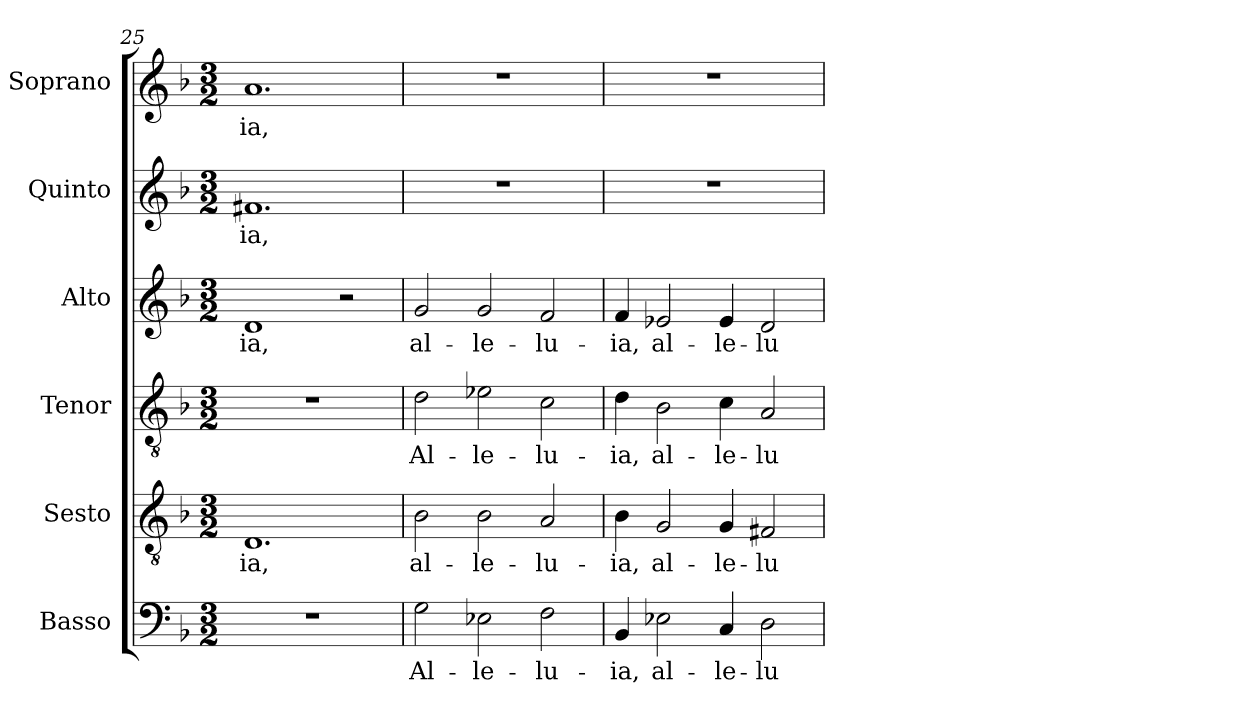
**kern	**text	**kern	**text	**kern	**text	**kern	**text	**kern	**text	**kern	**text
*part6	*part6	*part5	*part5	*part4	*part4	*part3	*part3	*part2	*part2	*part1	*part1
*staff6	*staff6	*staff5	*staff5	*staff4	*staff4	*staff3	*staff3	*staff2	*staff2	*staff1	*staff1
*I"Basso	*	*I"Sesto	*	*I"Tenor	*	*I"Alto	*	*I"Quinto	*	*I"Soprano	*
*I'B.	*	*I'Ss.	*	*I'T.	*	*I'A.	*	*I'Q.	*	*I'S.	*
*clefF4	*	*clefGv2	*	*clefGv2	*	*clefG2	*	*clefG2	*	*clefG2	*
*	*	*ITrd7c12	*	*ITrd7c12	*	*	*	*	*	*	*
*k[b-]	*	*k[b-]	*	*k[b-]	*	*k[b-]	*	*k[b-]	*	*k[b-]	*
*F:	*	*F:	*	*F:	*	*F:	*	*F:	*	*F:	*
*M3/2	*	*M3/2	*	*M3/2	*	*M3/2	*	*M3/2	*	*M3/2	*
=25	=25	=25	=25	=25	=25	=25	=25	=25	=25	=25	=25
!LO:N:vis=1	!	!	!	!	!	!	!	!	!	!	!
!	!	!	!LO:LY:b:color=#000000	!LO:N:vis=1	!	!	!	!	!	!	!
!	!	!	!	!	!	!	!LO:LY:b:color=#000000	!	!	!	!
!	!	!	!	!	!	!	!	!	!LO:LY:b:color=#000000	!	!
!	!	!	!	!	!	!	!	!	!	!	!LO:LY:b:color=#000000
1.r	.	1.DDi	-ia,	1.r	.	1di	-ia,	1.f#Xi	-ia,	1.ai	-ia,
.	.	.	.	.	.	2r	.	.	.	.	.
=26	=26	=26	=26	=26	=26	=26	=26	=26	=26	=26	=26
!	!LO:LY:b:color=#000000	!	!	!	!	!	!	!	!	!	!
!	!	!	!LO:LY:b:color=#000000	!	!	!	!	!	!	!	!
!	!	!	!	!	!LO:LY:b:color=#000000	!	!	!	!	!	!
!	!	!	!	!	!	!	!LO:LY:b:color=#000000	!LO:N:vis=1	!	!LO:N:vis=1	!
2Gi\	Al-	2BB-i\	al-	2Di\	Al-	2gi/	al-	1.r	.	1.r	.
!	!LO:LY:b:color=#000000	!	!	!	!	!	!	!	!	!	!
!	!	!	!LO:LY:b:color=#000000	!	!	!	!	!	!	!	!
!	!	!	!	!	!LO:LY:b:color=#000000	!	!	!	!	!	!
!	!	!	!	!	!	!	!LO:LY:b:color=#000000	!	!	!	!
2E-Xi\	-le-	2BB-i\	-le-	2E-Xi\	-le-	2gi/	-le-	.	.	.	.
!	!LO:LY:b:color=#000000	!	!	!	!	!	!	!	!	!	!
!	!	!	!LO:LY:b:color=#000000	!	!	!	!	!	!	!	!
!	!	!	!	!	!LO:LY:b:color=#000000	!	!	!	!	!	!
!	!	!	!	!	!	!	!LO:LY:b:color=#000000	!	!	!	!
2Fi\	-lu-	2AAi/	-lu-	2Ci\	-lu-	2fi/	-lu-	.	.	.	.
=27	=27	=27	=27	=27	=27	=27	=27	=27	=27	=27	=27
!	!LO:LY:b:color=#000000	!	!	!	!	!	!	!	!	!	!
!	!	!	!LO:LY:b:color=#000000	!	!	!	!	!	!	!	!
!	!	!	!	!	!LO:LY:b:color=#000000	!	!	!	!	!	!
!	!	!	!	!	!	!	!LO:LY:b:color=#000000	!LO:N:vis=1	!	!LO:N:vis=1	!
4BB-i/	-ia,	4BB-i\	-ia,	4Di\	-ia,	4fi/	-ia,	1.r	.	1.r	.
!	!LO:LY:b:color=#000000	!	!	!	!	!	!	!	!	!	!
!	!	!	!LO:LY:b:color=#000000	!	!	!	!	!	!	!	!
!	!	!	!	!	!LO:LY:b:color=#000000	!	!	!	!	!	!
!	!	!	!	!	!	!	!LO:LY:b:color=#000000	!	!	!	!
2E-Xi\	al-	2GGi/	al-	2BB-i\	al-	2e-Xi/	al-	.	.	.	.
!	!LO:LY:b:color=#000000	!	!	!	!	!	!	!	!	!	!
!	!	!	!LO:LY:b:color=#000000	!	!	!	!	!	!	!	!
!	!	!	!	!	!LO:LY:b:color=#000000	!	!	!	!	!	!
!	!	!	!	!	!	!	!LO:LY:b:color=#000000	!	!	!	!
4Ci/	-le-	4GGi/	-le-	4Ci\	-le-	4e-i/	-le-	.	.	.	.
!	!LO:LY:b:color=#000000	!	!	!	!	!	!	!	!	!	!
!	!	!	!LO:LY:b:color=#000000	!	!	!	!	!	!	!	!
!	!	!	!	!	!LO:LY:b:color=#000000	!	!	!	!	!	!
!	!	!	!	!	!	!	!LO:LY:b:color=#000000	!	!	!	!
2Di\	-lu-	2FF#Xi/	-lu-	2AAi/	-lu-	2di/	-lu-	.	.	.	.
=	=	=	=	=	=	=	=	=	=	=	=
*-	*-	*-	*-	*-	*-	*-	*-	*-	*-	*-	*-
